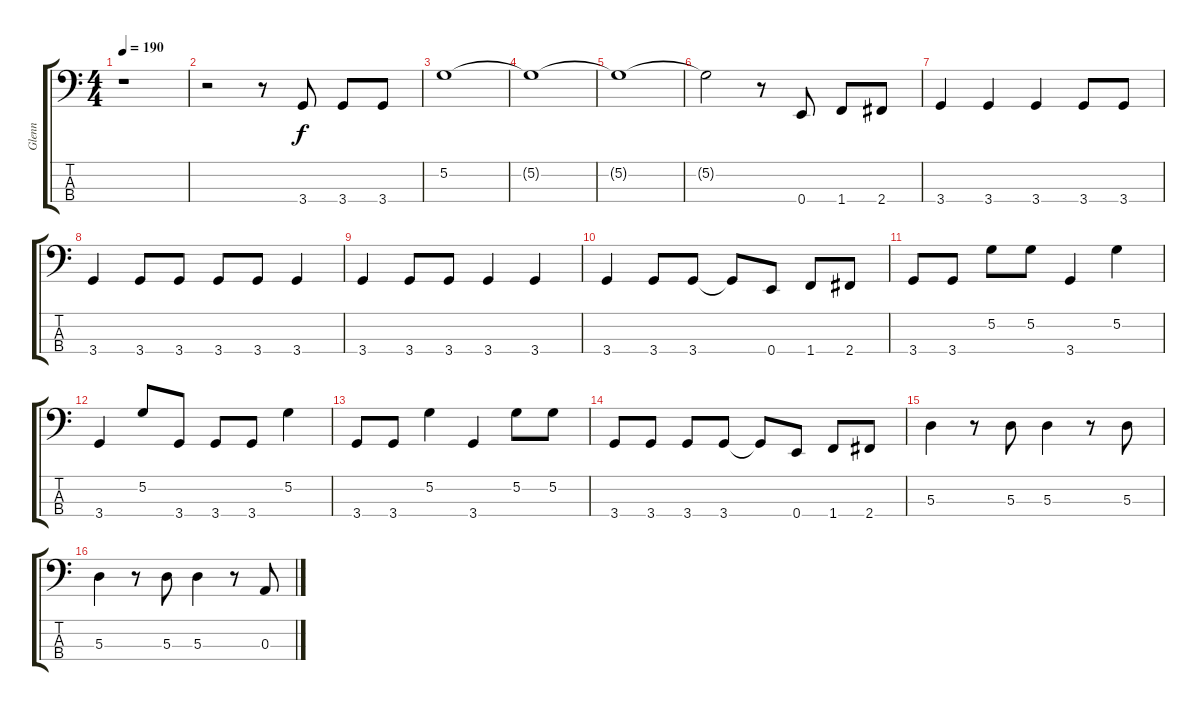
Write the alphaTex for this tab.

\track ("Glenn" "Glenn") {instrument electricbassfinger}
\staff {score tabs}
\tuning (G2 D2 A1 E1) {hide}
\ts (4 4)
\tempo 190
\clef f4
\ks c
r.1{dy f} |
r.2 r.8 3.4.8 3.4.8 3.4.8 |
5.2.1 |
5.2{t}.1 |
5.2{t}.1 |
5.2{t}.2 r.8 0.4.8 1.4.8 2.4.8 |
3.4.4 3.4.4 3.4.4 3.4.8 3.4.8 |
3.4.4 3.4.8 3.4.8 3.4.8 3.4.8 3.4.4 |
3.4.4 3.4.8 3.4.8 3.4.4 3.4.4 |
3.4.4 3.4.8 3.4.8 3.4{t}.8 0.4.8 1.4.8 2.4.8 |
3.4.8 3.4.8 5.2.8 5.2.8 3.4.4 5.2.4 |
3.4.4 5.2.8 3.4.8 3.4.8 3.4.8 5.2.4 |
3.4.8 3.4.8 5.2.4 3.4.4 5.2.8 5.2.8 |
3.4.8 3.4.8 3.4.8 3.4.8 3.4{t}.8 0.4.8 1.4.8 2.4.8 |
5.3.4 r.8 5.3.8 5.3.4 r.8 5.3.8 |
5.3.4 r.8 5.3.8 5.3.4 r.8 0.3.8
